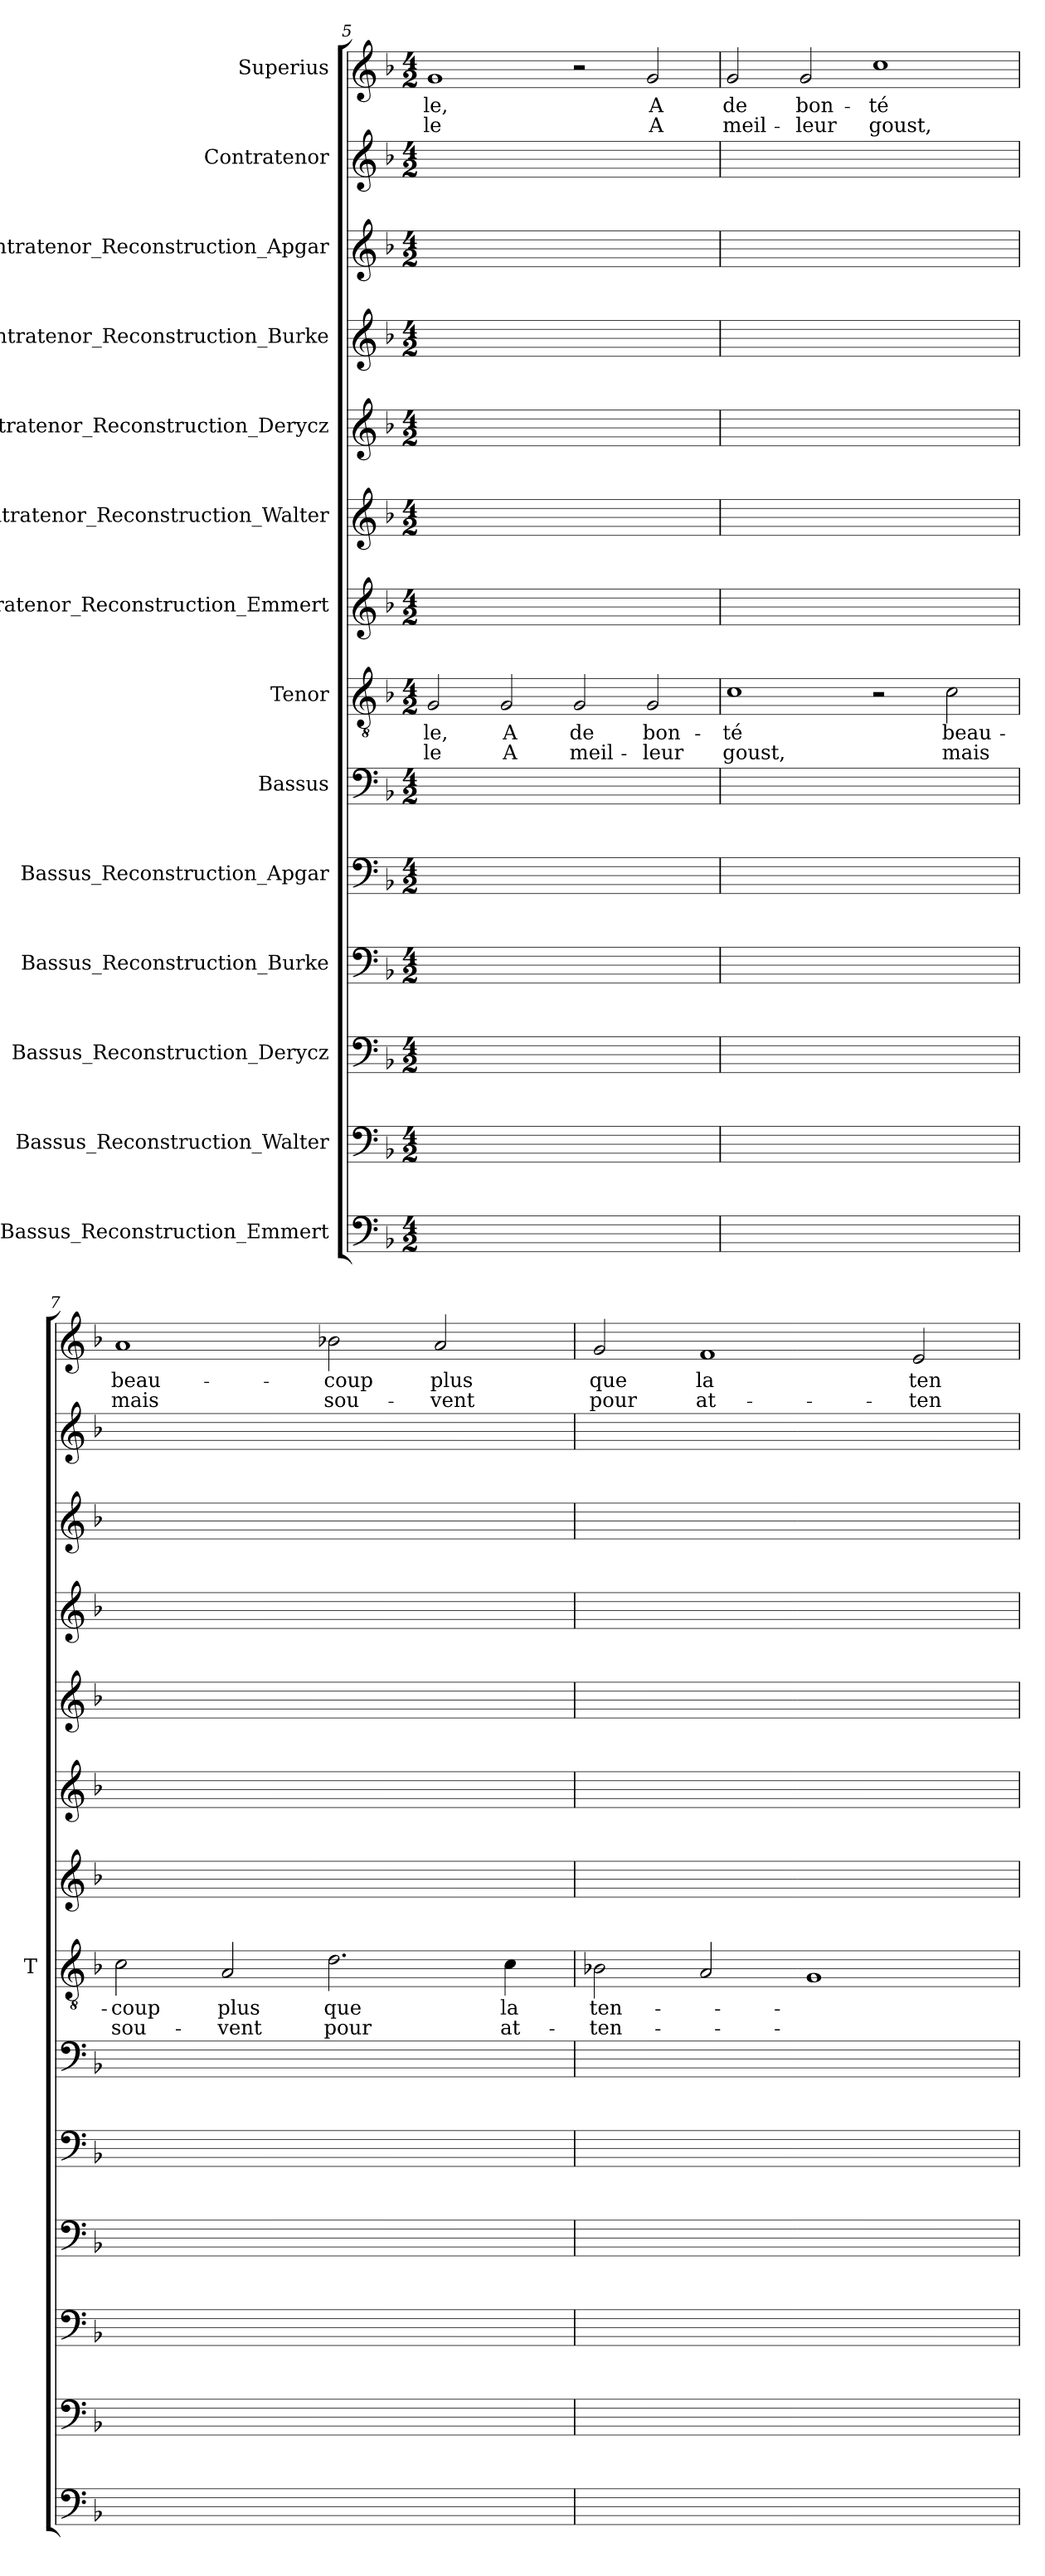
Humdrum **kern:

**kern	**kern	**kern	**kern	**kern	**kern	**kern	**text	**text	**kern	**kern	**kern	**kern	**kern	**kern	**kern	**text	**text
*part14	*part13	*part12	*part11	*part10	*part9	*part8	*part8	*part8	*part7	*part6	*part5	*part4	*part3	*part2	*part1	*part1	*part1
*staff14	*staff13	*staff12	*staff11	*staff10	*staff9	*staff8	*staff8	*staff8	*staff7	*staff6	*staff5	*staff4	*staff3	*staff2	*staff1	*staff1	*staff1
*I"Bassus_Reconstruction_Emmert	*I"Bassus_Reconstruction_Walter	*I"Bassus_Reconstruction_Derycz	*I"Bassus_Reconstruction_Burke	*I"Bassus_Reconstruction_Apgar	*I"Bassus	*I"Tenor	*	*	*I"Contratenor_Reconstruction_Emmert	*I"Contratenor_Reconstruction_Walter	*I"Contratenor_Reconstruction_Derycz	*I"Contratenor_Reconstruction_Burke	*I"Contratenor_Reconstruction_Apgar	*I"Contratenor	*I"Superius	*	*
*	*	*	*	*	*	*I'T	*	*	*	*	*	*	*	*	*	*	*
*clefF4	*clefF4	*clefF4	*clefF4	*clefF4	*clefF4	*clefGv2	*	*	*clefG2	*clefG2	*clefG2	*clefG2	*clefG2	*clefG2	*clefG2	*	*
*k[b-]	*k[b-]	*k[b-]	*k[b-]	*k[b-]	*k[b-]	*k[b-]	*	*	*k[b-]	*k[b-]	*k[b-]	*k[b-]	*k[b-]	*k[b-]	*k[b-]	*	*
*M4/2	*M4/2	*M4/2	*M4/2	*M4/2	*M4/2	*M4/2	*	*	*M4/2	*M4/2	*M4/2	*M4/2	*M4/2	*M4/2	*M4/2	*	*
=5	=5	=5	=5	=5	=5	=5	=5	=5	=5	=5	=5	=5	=5	=5	=5	=5	=5
0ryy	0ryy	0ryy	0ryy	0ryy	0ryy	2G	-le,	-le	0ryy	0ryy	0ryy	0ryy	0ryy	0ryy	1g	-le,	-le
.	.	.	.	.	.	2G	-A	-A	.	.	.	.	.	.	.	.	.
.	.	.	.	.	.	2G	-de	meil-	.	.	.	.	.	.	2r	.	.
.	.	.	.	.	.	2G	bon-	-leur	.	.	.	.	.	.	2g	-A	-A
=6	=6	=6	=6	=6	=6	=6	=6	=6	=6	=6	=6	=6	=6	=6	=6	=6	=6
0ryy	0ryy	0ryy	0ryy	0ryy	0ryy	1c	-té	-goust,	0ryy	0ryy	0ryy	0ryy	0ryy	0ryy	2g	-de	meil-
.	.	.	.	.	.	.	.	.	.	.	.	.	.	.	2g	bon-	-leur
.	.	.	.	.	.	2r	.	.	.	.	.	.	.	.	1cc	-té	-goust,
.	.	.	.	.	.	2c	beau-	-mais	.	.	.	.	.	.	.	.	.
=7	=7	=7	=7	=7	=7	=7	=7	=7	=7	=7	=7	=7	=7	=7	=7	=7	=7
0ryy	0ryy	0ryy	0ryy	0ryy	0ryy	2c	-coup	sou-	0ryy	0ryy	0ryy	0ryy	0ryy	0ryy	1a	beau-	-mais
.	.	.	.	.	.	2A	-plus	-vent	.	.	.	.	.	.	.	.	.
.	.	.	.	.	.	2.d	-que	-pour	.	.	.	.	.	.	2b-X	-coup	sou-
.	.	.	.	.	.	.	.	.	.	.	.	.	.	.	2a	-plus	-vent
.	.	.	.	.	.	4c	-la	at-	.	.	.	.	.	.	.	.	.
=8	=8	=8	=8	=8	=8	=8	=8	=8	=8	=8	=8	=8	=8	=8	=8	=8	=8
0ryy	0ryy	0ryy	0ryy	0ryy	0ryy	2B-X	ten-	ten-	0ryy	0ryy	0ryy	0ryy	0ryy	0ryy	2g	-que	-pour
.	.	.	.	.	.	2A	.	.	.	.	.	.	.	.	1f	-la	at-
.	.	.	.	.	.	1G	.	.	.	.	.	.	.	.	.	.	.
.	.	.	.	.	.	.	.	.	.	.	.	.	.	.	2e	ten-	ten-
=	=	=	=	=	=	=	=	=	=	=	=	=	=	=	=	=	=
*-	*-	*-	*-	*-	*-	*-	*-	*-	*-	*-	*-	*-	*-	*-	*-	*-	*-
